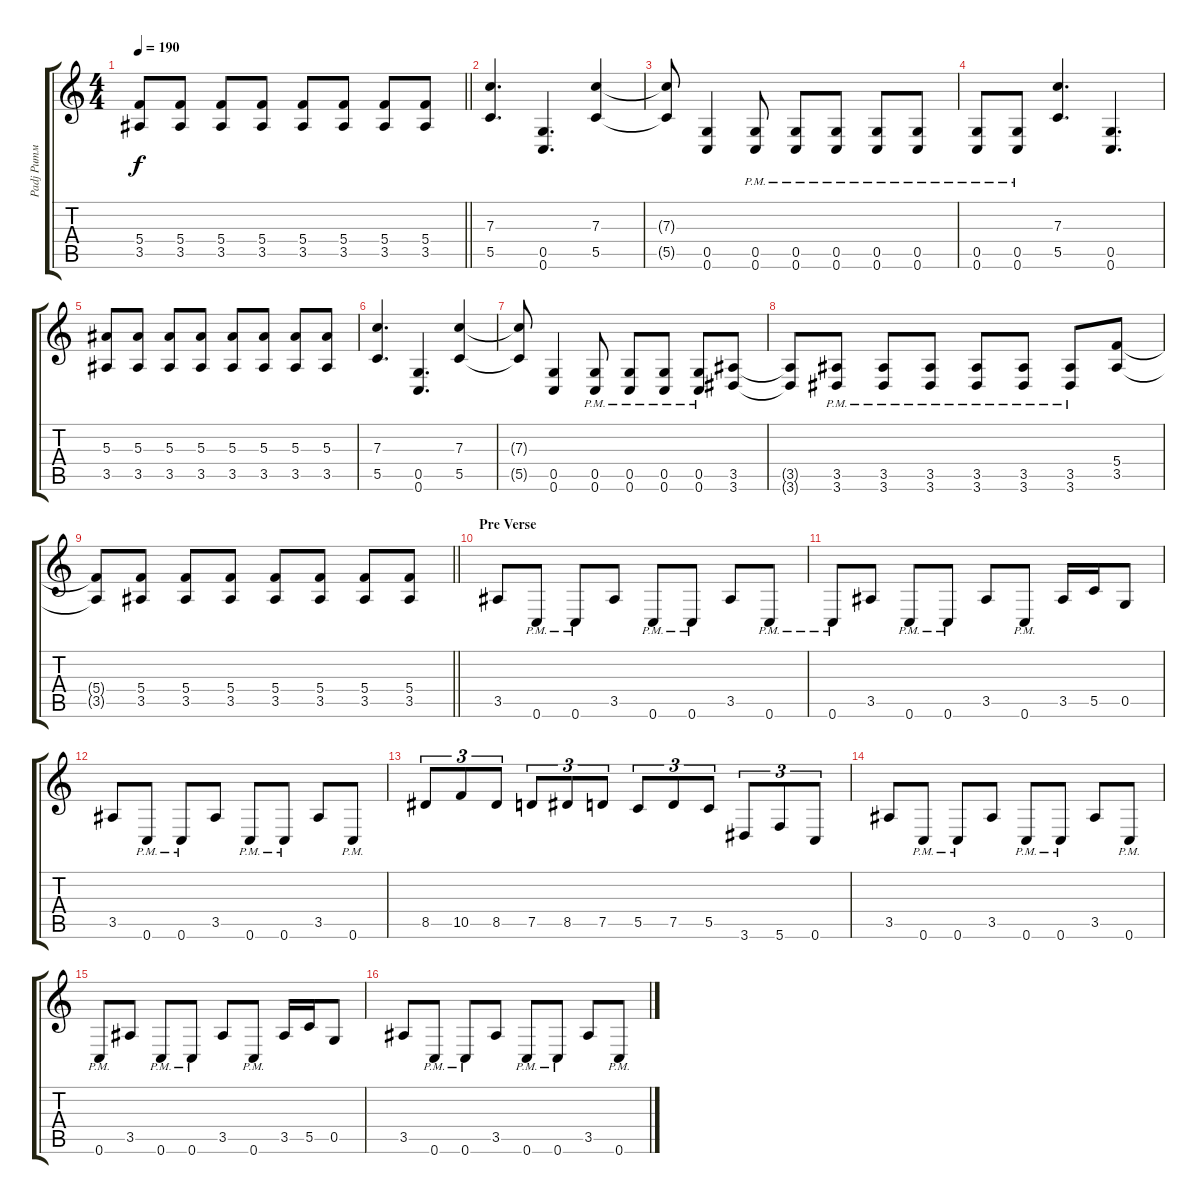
\track ("Padj Ритм" "Padj Ритм") {instrument overdrivenguitar}
\staff {score tabs}
\tuning (D4 A3 F3 C3 G2 C2) {hide}
\ts (4 4)
\tempo 190
\clef g2
\barLineRight lightlight
\ks c
(5.4{t} 3.5{t}).8{dy f} (5.4 3.5).8 (5.4 3.5).8 (5.4 3.5).8 (5.4 3.5).8 (5.4 3.5).8 (5.4 3.5).8 (5.4 3.5).8 |
(7.3 5.5).4{d} (0.5 0.6).4{d} (7.3 5.5).4 |
(7.3{t} 5.5{t}).8 (0.5 0.6).4 (0.5{pm} 0.6{pm}).8 (0.5{pm} 0.6{pm}).8 (0.5{pm} 0.6{pm}).8 (0.5{pm} 0.6{pm}).8 (0.5{pm} 0.6{pm}).8 |
(0.5{pm} 0.6{pm}).8 (0.5{pm} 0.6{pm}).8 (7.3 5.5).4{d} (0.5 0.6).4{d} |
(5.3 3.5).8 (5.3 3.5).8 (5.3 3.5).8 (5.3 3.5).8 (5.3 3.5).8 (5.3 3.5).8 (5.3 3.5).8 (5.3 3.5).8 |
(7.3 5.5).4{d} (0.5 0.6).4{d} (7.3 5.5).4 |
(7.3{t} 5.5{t}).8 (0.5 0.6).4 (0.5{pm} 0.6{pm}).8 (0.5{pm} 0.6{pm}).8 (0.5{pm} 0.6{pm}).8 (0.5{pm} 0.6{pm}).8 (3.5 3.6).8 |
(3.5{t} 3.6{t}).8 (3.5{pm} 3.6{pm}).8 (3.5{pm} 3.6{pm}).8 (3.5{pm} 3.6{pm}).8 (3.5{pm} 3.6{pm}).8 (3.5{pm} 3.6{pm}).8 (3.5{pm} 3.6{pm}).8 (5.4 3.5).8 |
\barLineRight lightlight
(5.4{t} 3.5{t}).8 (5.4 3.5).8 (5.4 3.5).8 (5.4 3.5).8 (5.4 3.5).8 (5.4 3.5).8 (5.4 3.5).8 (5.4 3.5).8 |
\section ("" "Pre Verse")
3.5.8 0.6{pm}.8 0.6{pm}.8 3.5.8 0.6{pm}.8 0.6{pm}.8 3.5.8 0.6{pm}.8 |
0.6{pm}.8 3.5.8 0.6{pm}.8 0.6{pm}.8 3.5.8 0.6{pm}.8 3.5.16 5.5.16 0.5.8 |
3.5.8 0.6{pm}.8 0.6{pm}.8 3.5.8 0.6{pm}.8 0.6{pm}.8 3.5.8 0.6{pm}.8 |
8.5.8{tu (3 2)} 10.5.8{tu (3 2)} 8.5.8{tu (3 2)} 7.5.8{tu (3 2)} 8.5.8{tu (3 2)} 7.5.8{tu (3 2)} 5.5.8{tu (3 2)} 7.5.8{tu (3 2)} 5.5.8{tu (3 2)} 3.6.8{tu (3 2)} 5.6.8{tu (3 2)} 0.6.8{tu (3 2)} |
3.5.8 0.6{pm}.8 0.6{pm}.8 3.5.8 0.6{pm}.8 0.6{pm}.8 3.5.8 0.6{pm}.8 |
0.6{pm}.8 3.5.8 0.6{pm}.8 0.6{pm}.8 3.5.8 0.6{pm}.8 3.5.16 5.5.16 0.5.8 |
3.5.8 0.6{pm}.8 0.6{pm}.8 3.5.8 0.6{pm}.8 0.6{pm}.8 3.5.8 0.6{pm}.8
